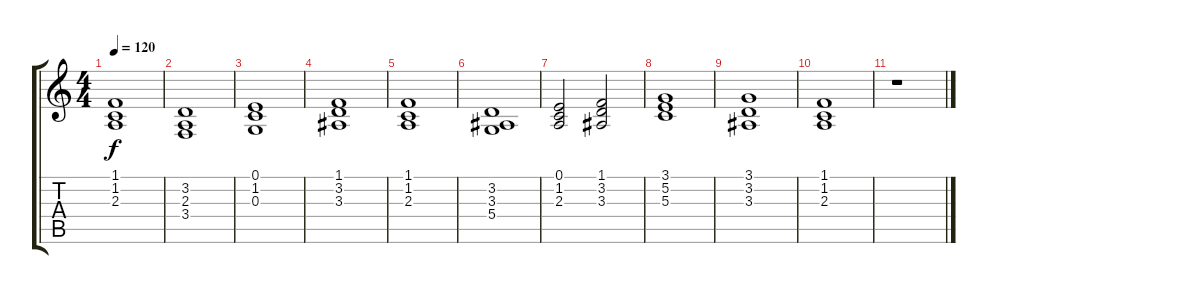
\track "" {instrument stringensemble1}
\staff {score tabs}
\tuning (E4 B3 G3 D3 A2 E2) {hide}
\ts (4 4)
\tempo 120
\clef g2
\ks c
(1.1 1.2 2.3).1{dy f} |
(3.2 2.3 3.4).1 |
(0.1 1.2 0.3).1 |
(1.1 3.2 3.3).1 |
(1.1 1.2 2.3).1 |
(3.2 3.3 5.4).1 |
(0.1 1.2 2.3).2 (1.1 3.2 3.3).2 |
(3.1 5.2 5.3).1 |
(3.1 3.2 3.3).1 |
(1.1 1.2 2.3).1 |
r.1
